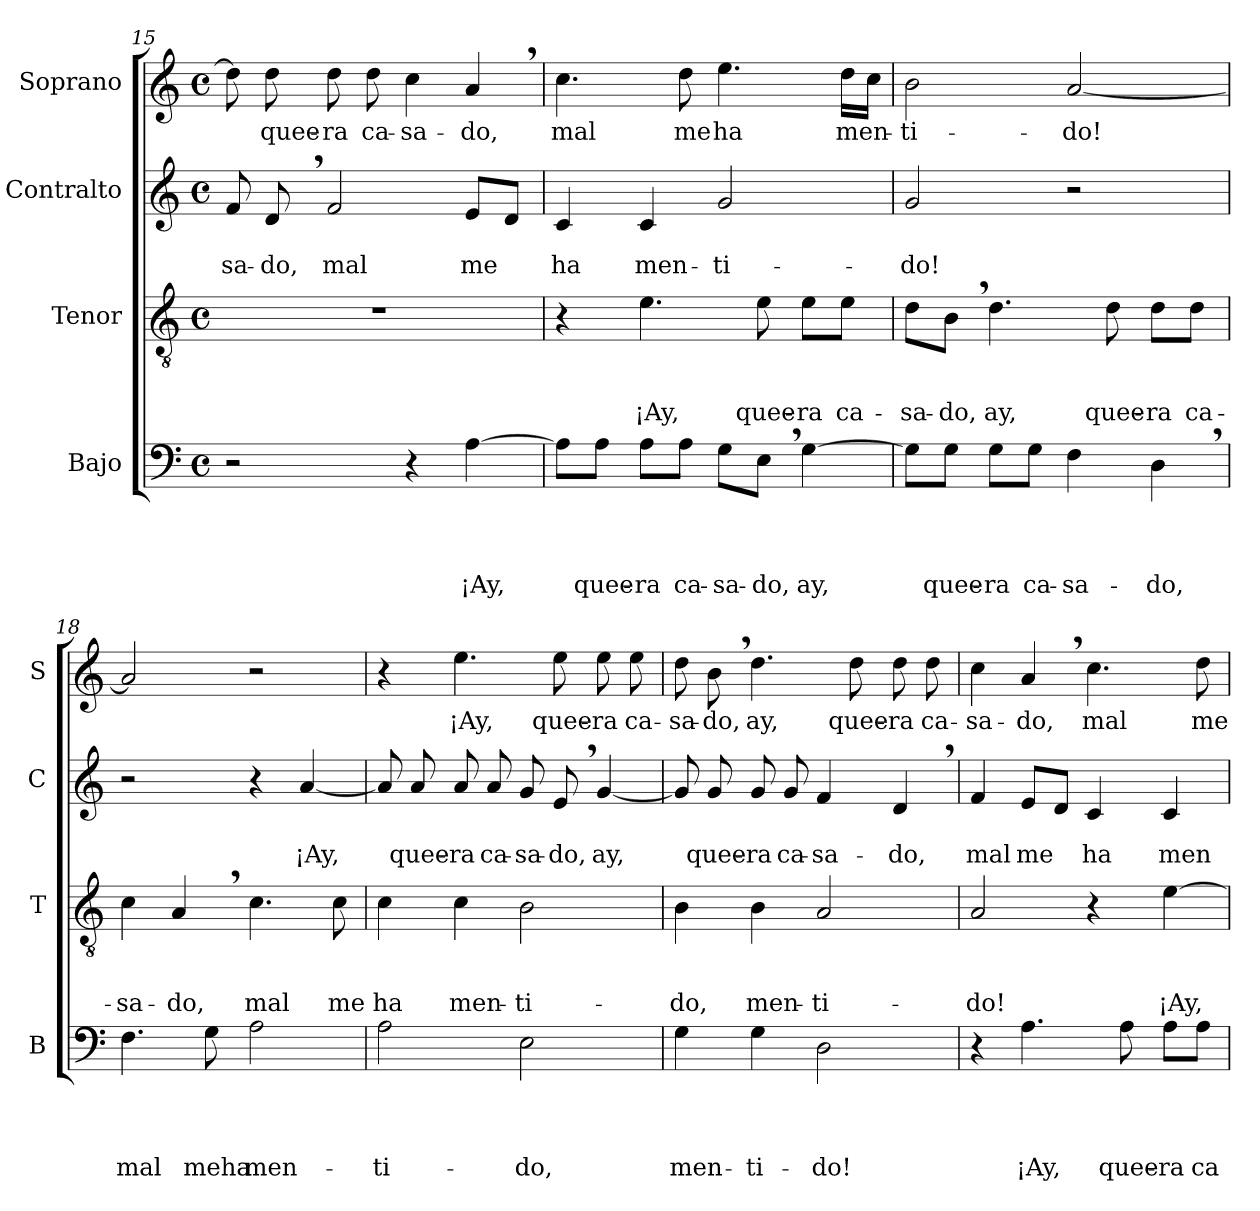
**kern	**text	**text	**text	**text	**kern	**text	**text	**text	**kern	**text	**text	**kern	**text
*part4	*part4	*part4	*part4	*part4	*part3	*part3	*part3	*part3	*part2	*part2	*part2	*part1	*part1
*staff4	*staff4	*staff4	*staff4	*staff4	*staff3	*staff3	*staff3	*staff3	*staff2	*staff2	*staff2	*staff1	*staff1
*I"Bajo	*	*	*	*	*I"Tenor	*	*	*	*I"Contralto	*	*	*I"Soprano	*
*I'B	*	*	*	*	*I'T	*	*	*	*I'C	*	*	*I'S	*
*clefF4	*	*	*	*	*clefGv2	*	*	*	*clefG2	*	*	*clefG2	*
*k[]	*	*	*	*	*k[]	*	*	*	*k[]	*	*	*k[]	*
*C:	*	*	*	*	*C:	*	*	*	*C:	*	*	*C:	*
*M4/4	*	*	*	*	*M4/4	*	*	*	*M4/4	*	*	*M4/4	*
*met(c)	*	*	*	*	*met(c)	*	*	*	*met(c)	*	*	*met(c)	*
=15	=15	=15	=15	=15	=15	=15	=15	=15	=15	=15	=15	=15	=15
2r	.	.	.	.	1r	.	.	.	8f/	.	-sa-	8dd\]	.
.	.	.	.	.	.	.	.	.	8d,>/	.	-do,	8dd\	quee-
.	.	.	.	.	.	.	.	.	2f/	.	mal	8dd\	-ra
.	.	.	.	.	.	.	.	.	.	.	.	8dd\	ca-
4r	.	.	.	.	.	.	.	.	.	.	.	4cc\	-sa-
[4A\	.	.	.	¡Ay,	.	.	.	.	8e/L	.	me	4a,>/	-do,
.	.	.	.	.	.	.	.	.	8d/J	.	.	.	.
=16	=16	=16	=16	=16	=16	=16	=16	=16	=16	=16	=16	=16	=16
8A\L]	.	.	.	.	4r	.	.	.	4c/	.	ha	4.cc\	mal
8A\J	.	.	.	quee-	.	.	.	.	.	.	.	.	.
8A\L	.	.	.	-ra	4.e\	.	.	¡Ay,	4c/	.	men-	.	.
8A\J	.	.	.	ca-	.	.	.	.	.	.	.	8dd\	me
8G\L	.	.	.	-sa-	.	.	.	.	2g/	.	-ti-	4.ee\	ha
8E,>\J	.	.	.	-do,	8e\	.	.	quee-	.	.	.	.	.
[4G\	.	.	.	ay,	8e\L	.	.	-ra	.	.	.	.	.
.	.	.	.	.	8e\J	.	.	ca-	.	.	.	16dd\LL	men-
.	.	.	.	.	.	.	.	.	.	.	.	16cc\JJ	.
!!LO:LB:g=z
=17	=17	=17	=17	=17	=17	=17	=17	=17	=17	=17	=17	=17	=17
8G\L]	.	.	.	.	8d\L	.	.	-sa-	2g/	.	-do!	2b\	-ti-
8G\J	.	.	.	quee-	8B,>\J	.	.	-do,	.	.	.	.	.
8G\L	.	.	.	-ra	4.d\	.	.	ay,	.	.	.	.	.
8G\J	.	.	.	ca-	.	.	.	.	.	.	.	.	.
4F\	.	.	.	-sa-	.	.	.	.	2r	.	.	[2a/	-do!
.	.	.	.	.	8d\	.	.	quee-	.	.	.	.	.
4D,>\	.	.	.	-do,	8d\L	.	.	-ra	.	.	.	.	.
.	.	.	.	.	8d\J	.	.	ca-	.	.	.	.	.
=18	=18	=18	=18	=18	=18	=18	=18	=18	=18	=18	=18	=18	=18
4.F\	.	.	.	mal	4c\	.	.	-sa-	2r	.	.	2a/]	.
.	.	.	.	.	4A,>/	.	.	-do,	.	.	.	.	.
8G\	.	.	.	meha	.	.	.	.	.	.	.	.	.
2A\	.	.	.	men-	4.c\	.	.	mal	4r	.	.	2r	.
.	.	.	.	.	.	.	.	.	[4a/	.	¡Ay,	.	.
.	.	.	.	.	8c\	.	.	me	.	.	.	.	.
=19	=19	=19	=19	=19	=19	=19	=19	=19	=19	=19	=19	=19	=19
2A\	.	.	.	-ti-	4c\	.	.	ha	8a/]	.	.	4r	.
.	.	.	.	.	.	.	.	.	8a/	.	quee-	.	.
.	.	.	.	.	4c\	.	.	men-	8a/	.	-ra	4.ee\	¡Ay,
.	.	.	.	.	.	.	.	.	8a/	.	ca-	.	.
2E\	.	.	.	-do,	2B\	.	.	-ti-	8g/	.	-sa-	.	.
.	.	.	.	.	.	.	.	.	8e,>/	.	-do,	8ee\	quee-
.	.	.	.	.	.	.	.	.	[4g/	.	ay,	8ee\	-ra
.	.	.	.	.	.	.	.	.	.	.	.	8ee\	ca-
=20	=20	=20	=20	=20	=20	=20	=20	=20	=20	=20	=20	=20	=20
4G\	.	.	.	men-	4B\	.	.	-do,	8g/]	.	.	8dd\	-sa-
.	.	.	.	.	.	.	.	.	8g/	.	quee-	8b,>\	-do,
4G\	.	.	.	-ti-	4B\	.	.	men-	8g/	.	-ra	4.dd\	ay,
.	.	.	.	.	.	.	.	.	8g/	.	ca-	.	.
2D\	.	.	.	-do!	2A/	.	.	-ti-	4f/	.	-sa-	.	.
.	.	.	.	.	.	.	.	.	.	.	.	8dd\	quee-
.	.	.	.	.	.	.	.	.	4d,>/	.	-do,	8dd\	-ra
.	.	.	.	.	.	.	.	.	.	.	.	8dd\	ca-
!!LO:LB:g=z
=21	=21	=21	=21	=21	=21	=21	=21	=21	=21	=21	=21	=21	=21
4r	.	.	.	.	2A/	.	.	-do!	4f/	.	mal	4cc\	-sa-
4.A\	.	.	.	¡Ay,	.	.	.	.	8e/L	.	me	4a,>/	-do,
.	.	.	.	.	.	.	.	.	8d/J	.	.	.	.
.	.	.	.	.	4r	.	.	.	4c/	.	ha	4.cc\	mal
8A\	.	.	.	quee-	.	.	.	.	.	.	.	.	.
8A\L	.	.	.	-ra	[4e\	.	.	¡Ay,	4c/	.	men-	.	.
8A\J	.	.	.	ca-	.	.	.	.	.	.	.	8dd\	me
=	=	=	=	=	=	=	=	=	=	=	=	=	=
*-	*-	*-	*-	*-	*-	*-	*-	*-	*-	*-	*-	*-	*-
